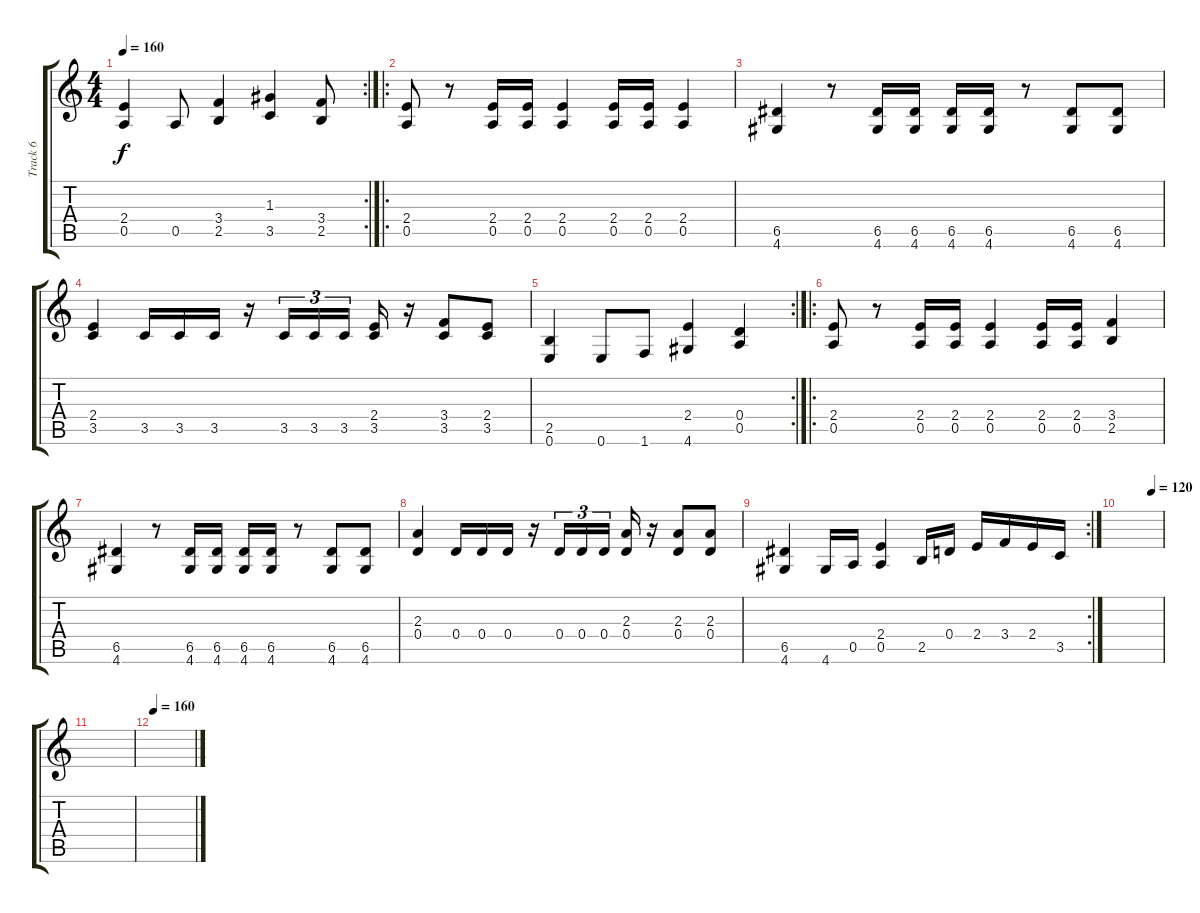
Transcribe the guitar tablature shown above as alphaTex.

\track ("Track 6" "Track 6") {instrument distortionguitar}
\staff {score tabs}
\tuning (E4 B3 G3 D3 A2 E2) {hide}
\rc 2
\ts (4 4)
\tempo 160
\clef g2
\ks c
(2.4 0.5).4{dy f} 0.5.8 (3.4 2.5).4 (1.3 3.5).4 (3.4 2.5).8 |
\ro
(2.4 0.5).8 r.8 (2.4 0.5).16 (2.4 0.5).16 (2.4 0.5).4 (2.4 0.5).16 (2.4 0.5).16 (2.4 0.5).4 |
(6.5 4.6).4 r.8 (6.5 4.6).16 (6.5 4.6).16 (6.5 4.6).16 (6.5 4.6).16 r.8 (6.5 4.6).8 (6.5 4.6).8 |
(2.4 3.5).4 3.5.16 3.5.16 3.5.16 r.16 3.5.16{tu (3 2)} 3.5.16{tu (3 2)} 3.5.16{tu (3 2)} (2.4 3.5).16 r.16 (3.4 3.5).8 (2.4 3.5).8 |
\rc 2
(2.5 0.6).4 0.6.8 1.6.8 (2.4 4.6).4 (0.4 0.5).4 |
\ro
(2.4 0.5).8 r.8 (2.4 0.5).16 (2.4 0.5).16 (2.4 0.5).4 (2.4 0.5).16 (2.4 0.5).16 (3.4 2.5).4 |
(6.5 4.6).4 r.8 (6.5 4.6).16 (6.5 4.6).16 (6.5 4.6).16 (6.5 4.6).16 r.8 (6.5 4.6).8 (6.5 4.6).8 |
(2.3 0.4).4 0.4.16 0.4.16 0.4.16 r.16 0.4.16{tu (3 2)} 0.4.16{tu (3 2)} 0.4.16{tu (3 2)} (2.3 0.4).16 r.16 (2.3 0.4).8 (2.3 0.4).8 |
\rc 2
(6.5 4.6).4 4.6.16 0.5.16 (2.4 0.5).4 2.5.16 0.4.16 2.4.16 3.4.16 2.4.16 3.5.16 |
\tempo (120 0.75)
|
|
\tempo 160
